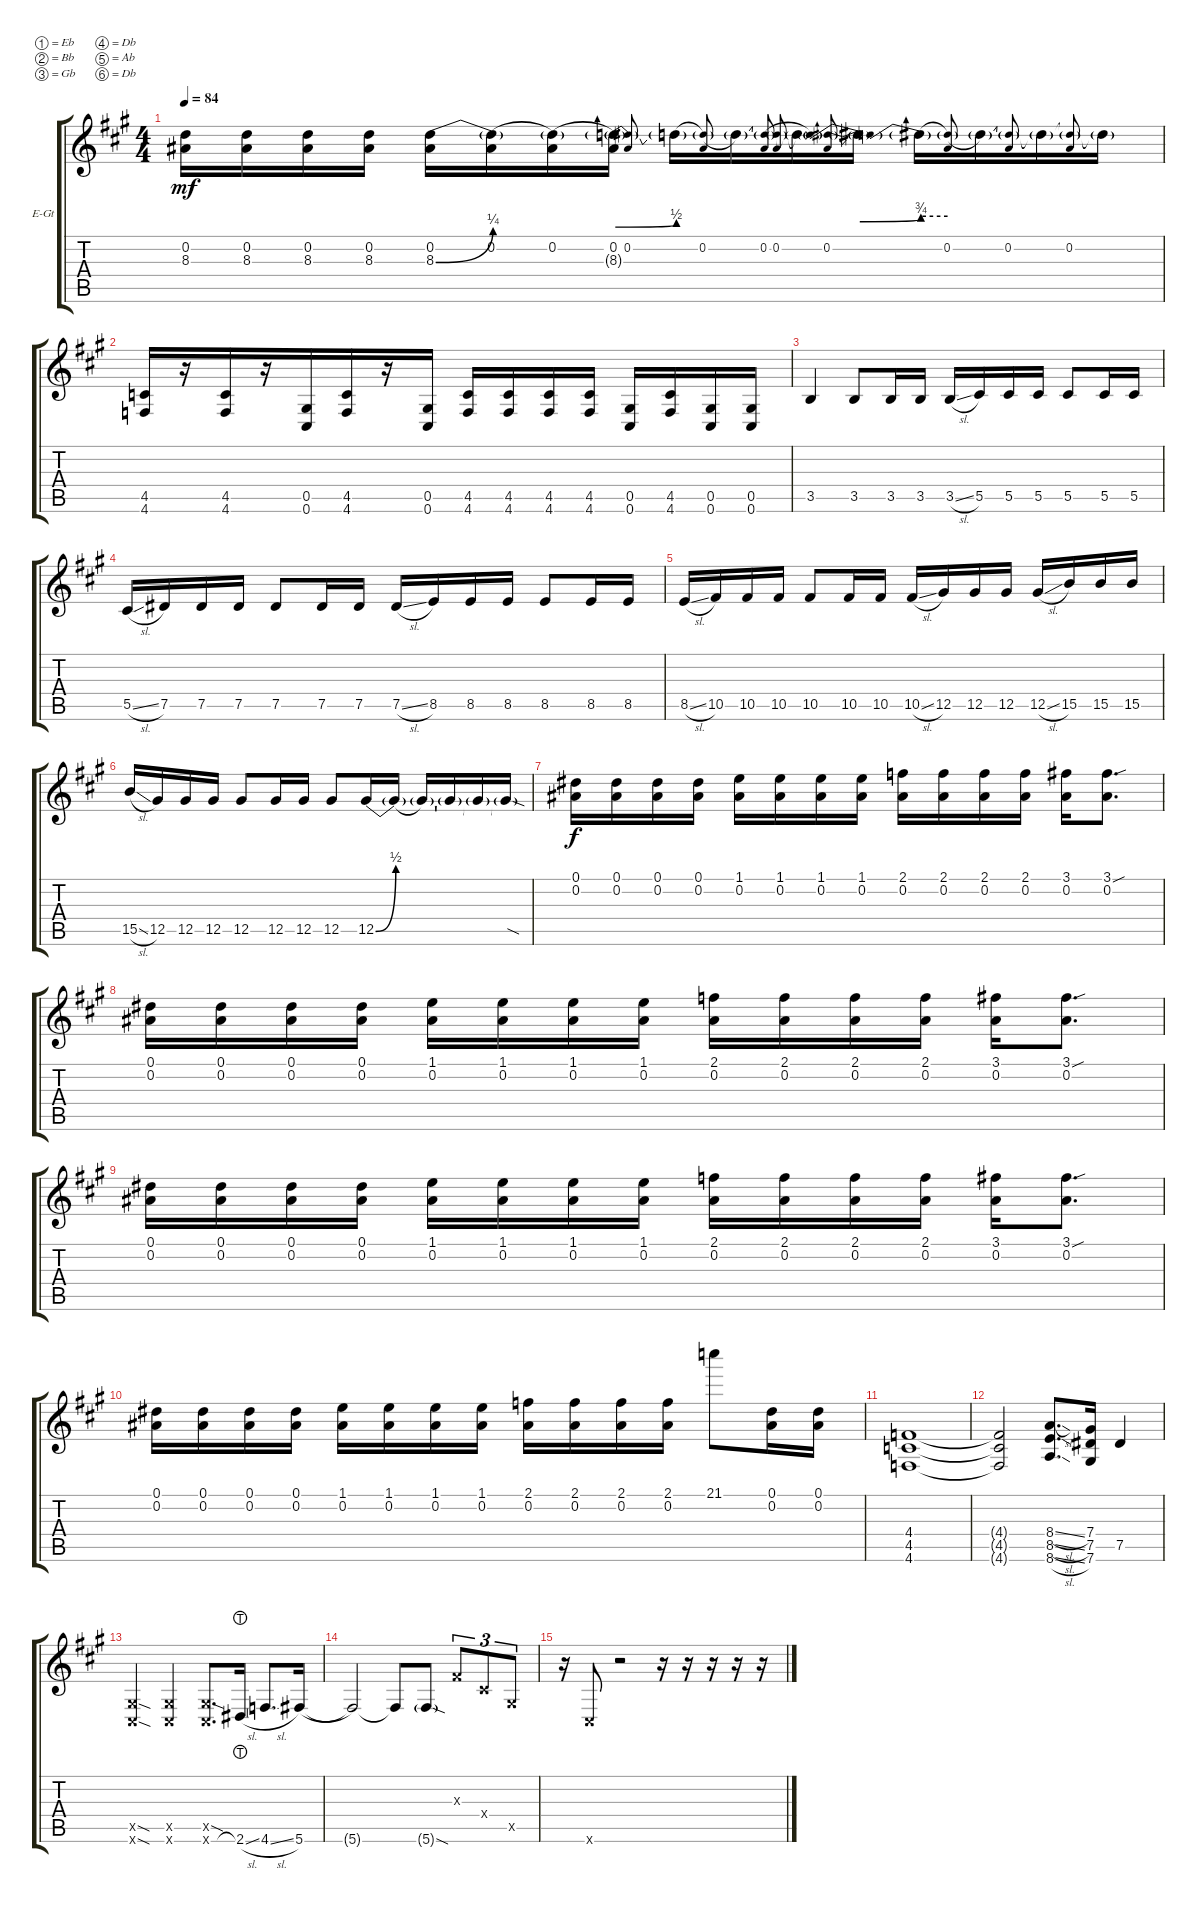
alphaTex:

\defaultSystemsLayout 4
\bracketExtendMode groupsimilarinstruments
\firstSystemTrackNameOrientation horizontal
\otherSystemsTrackNameOrientation horizontal
\track ("Guitar1" "E-Gt") {instrument distortionguitar}
\staff {score tabs}
\tuning (Eb4 Bb3 Gb3 Db3 Ab2 Db2)
\ts (4 4)
\tempo 84
\clef g2
\scale
1.07062
\ks a
(8.3 0.2).16{dy mf} (8.3 0.2).16 (8.3 0.2).16 (8.3 0.2).16 (8.3{be (bend 0 0 15 1)} 0.2).16 (8.3{be (hold 0 0 60 0) t} 0.2).16 (8.3{be (hold 0 0 60 0) t} 0.2).16 (8.3{be (bend 0 1 17.4 2) t} 0.2).16 (0.2 8.3{t}).8{gr onbeat} 8.3{be (hold 0 0 60 0) t}.16 (0.2 8.3{be (hold 0 0 60 0) t}).8{gr onbeat} 8.3{t}.16 (0.2 8.3{t}).8{gr onbeat} 8.3{t}.16 (0.2 8.3{t}).8{gr onbeat} 8.3{be (prebendbend 0 2 17.4 3) t}.16 (0.2 8.3{t}).8{gr onbeat} 8.3{be (prebend 0 3 60 3) t}.16 (0.2 8.3{be (hold 0 0 60 0) t}).8{gr onbeat} 8.3{t}.16 (0.2 8.3{t}).8{gr onbeat} 8.3{t}.16 (0.2 8.3{t}).8{gr onbeat} 8.3{t}.16 |
\scale
0.929382 (4.6 4.5).16 r.16{beam merge} (4.6 4.5).16{beam merge} r.16{beam merge} (0.6 0.5).16{beam merge} (4.6 4.5).16{beam merge} r.16 (0.5 0.6).16 (4.6 4.5).16 (4.6 4.5).16 (4.6 4.5).16 (4.5 4.6).16 (0.6 0.5).16 (4.6 4.5).16 (0.6 0.5).16 (0.6 0.5).16 |
\scale
1.07062 3.5.4 3.5.8 3.5.16 3.5.16 3.5{sl}.16 5.5.16 5.5.16 5.5.16 5.5.8 5.5.16 5.5.16 |
\scale
0.929382 5.5{sl}.16 7.5.16 7.5.16 7.5.16 7.5.8 7.5.16 7.5.16 7.5{sl}.16 8.5.16 8.5.16 8.5.16 8.5.8 8.5.16 8.5.16 |
\scale
1.07062 8.5{sl}.16 10.5.16 10.5.16 10.5.16 10.5.8 10.5.16 10.5.16 10.5{sl}.16 12.5.16 12.5.16 12.5.16 12.5{sl}.16 15.5.16 15.5.16 15.5.16 |
\scale
0.929382 15.5{sl}.16 12.5.16 12.5.16 12.5.16 12.5.8 12.5.16 12.5.16 12.5.8 12.5{be (bend 0 0 15 2)}.16 12.5{be (hold 0 0 60 0) t}.16 12.5{t}.16 12.5{t}.16 12.5{t}.16 12.5{sod t}.16 |
\scale
1.07062 (0.1 0.2).16{dy f} (0.1 0.2).16 (0.1 0.2).16 (0.1 0.2).16 (0.2 1.1).16 (0.2 1.1).16 (0.2 1.1).16 (0.2 1.1).16 (2.1 0.2).16 (2.1 0.2).16 (2.1 0.2).16 (2.1 0.2).16 (0.2 3.1).16 (0.2 3.1{sou}).8{d} |
\scale
0.929382 (0.1 0.2).16 (0.1 0.2).16 (0.1 0.2).16 (0.1 0.2).16 (0.2 1.1).16 (0.2 1.1).16 (0.2 1.1).16 (0.2 1.1).16 (2.1 0.2).16 (2.1 0.2).16 (2.1 0.2).16 (2.1 0.2).16 (0.2 3.1).16 (0.2 3.1{sou}).8{d} |
\scale
1.07062 (0.1 0.2).16 (0.1 0.2).16 (0.1 0.2).16 (0.1 0.2).16 (0.2 1.1).16 (0.2 1.1).16 (0.2 1.1).16 (0.2 1.1).16 (2.1 0.2).16 (2.1 0.2).16 (2.1 0.2).16 (2.1 0.2).16 (0.2 3.1).16 (0.2 3.1{sou}).8{d} |
\scale
0.929382 (0.1 0.2).16 (0.1 0.2).16 (0.1 0.2).16 (0.1 0.2).16 (0.2 1.1).16 (0.2 1.1).16 (0.2 1.1).16 (0.2 1.1).16 (2.1 0.2).16 (2.1 0.2).16 (2.1 0.2).16 (2.1 0.2).16 21.1.8 (0.2 0.1).16 (0.2 0.1).16 |
\scale
1.07062 (4.6 4.5 4.4).1 |
\scale
0.929382 (4.6{t} 4.5{t} 4.4{t}).2 (8.6{sl} 8.5{sl} 8.4{sl}).8{d} (7.6 7.5 7.4).16 7.5.4 |
\scale
1.07062 (0.6{sod x} 0.5{sod x}).4 (0.6{x} 0.5{x}).4 (0.6{x} 0.5{sod x}).8{d} 2.6{sl lht}.16 4.6{sl}.8{d} 5.6.16{legatoorigin} |
\scale
0.929382 5.6{t}.2 5.6{t}.8 5.6{sod g}.8 0.3{x}.8{tu (3 2)} 0.4{x}.8{tu (3 2)} 0.5{x}.8{tu (3 2)} |
r.16 0.6{x}.8 r.2 r.16 r.16 r.16 r.16 r.16
